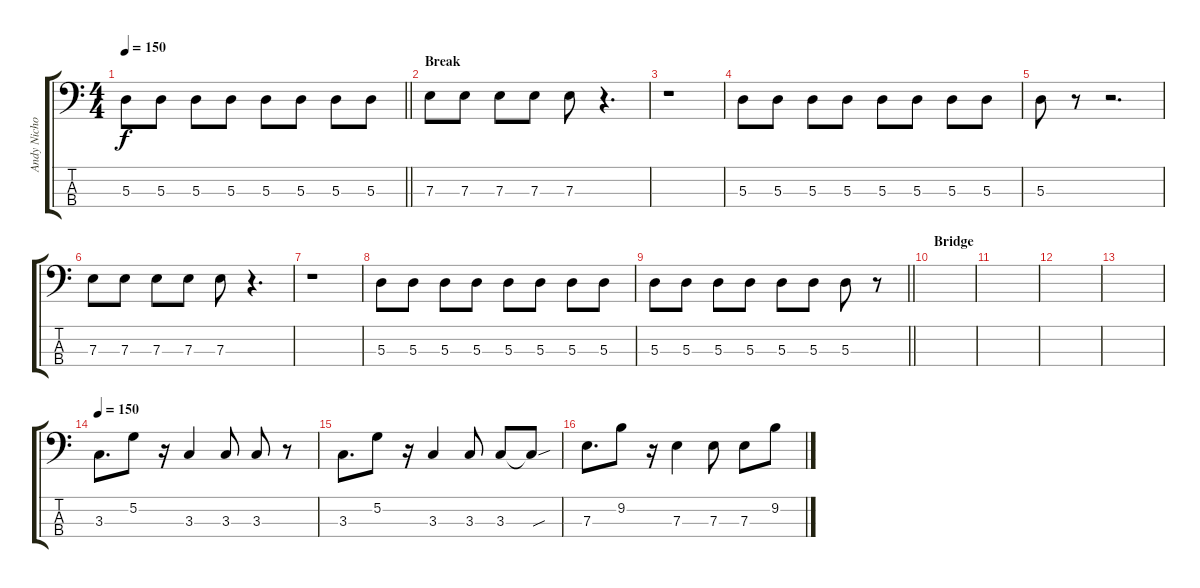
\track ("Andy Nicholson - Bass RSE" "Andy Nicho") {instrument electricbasspick}
\staff {score tabs}
\tuning (G2 D2 A1 E1) {hide}
\ts (4 4)
\tempo 150
\clef f4
\barLineRight lightlight
\ks c
5.3.8{dy f} 5.3.8 5.3.8 5.3.8 5.3.8 5.3.8 5.3.8 5.3.8 |
\section ("" "Break")
7.3.8 7.3.8 7.3.8 7.3.8 7.3.8 r.4{d} |
r.1 |
5.3.8 5.3.8 5.3.8 5.3.8 5.3.8 5.3.8 5.3.8 5.3.8 |
5.3.8 r.8 r.2{d} |
7.3.8 7.3.8 7.3.8 7.3.8 7.3.8 r.4{d} |
r.1 |
5.3.8 5.3.8 5.3.8 5.3.8 5.3.8 5.3.8 5.3.8 5.3.8 |
\barLineRight lightlight
5.3.8 5.3.8 5.3.8 5.3.8 5.3.8 5.3.8 5.3.8 r.8 |
\section ("" "Bridge")
|
|
|
|
\tempo 150
3.3.8{d} 5.2.8 r.16 3.3.4 3.3.8 3.3.8 r.8 |
3.3.8{d} 5.2.8 r.16 3.3.4 3.3.8 3.3.8 3.3{sou t}.8 |
7.3.8{d} 9.2.8 r.16 7.3.4 7.3.8 7.3.8 9.2.8
